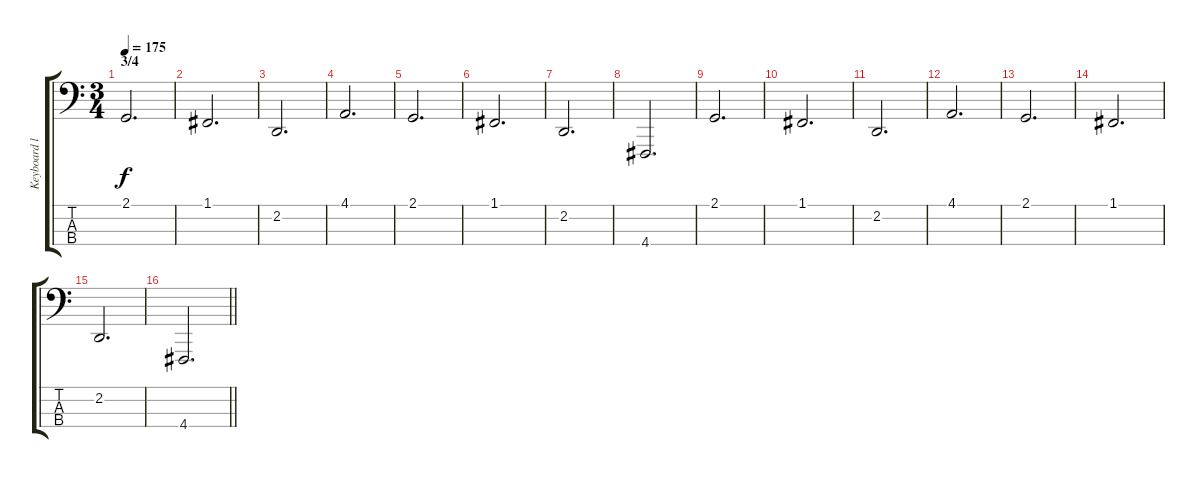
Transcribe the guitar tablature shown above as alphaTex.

\track ("Keyboard low" "Keyboard l") {instrument acousticgrandpiano}
\staff {score tabs}
\tuning (F2 C2 G1 D1) {hide}
\ts (3 4)
\section ("" "3/4")
\tempo 175
\clef f4
\ks c
2.1.2{d dy f} |
1.1.2{d} |
2.2.2{d} |
4.1.2{d} |
2.1.2{d} |
1.1.2{d} |
2.2.2{d} |
4.4.2{d} |
2.1.2{d} |
1.1.2{d} |
2.2.2{d} |
4.1.2{d} |
2.1.2{d} |
1.1.2{d} |
2.2.2{d} |
\barLineRight lightlight
4.4.2{d}
